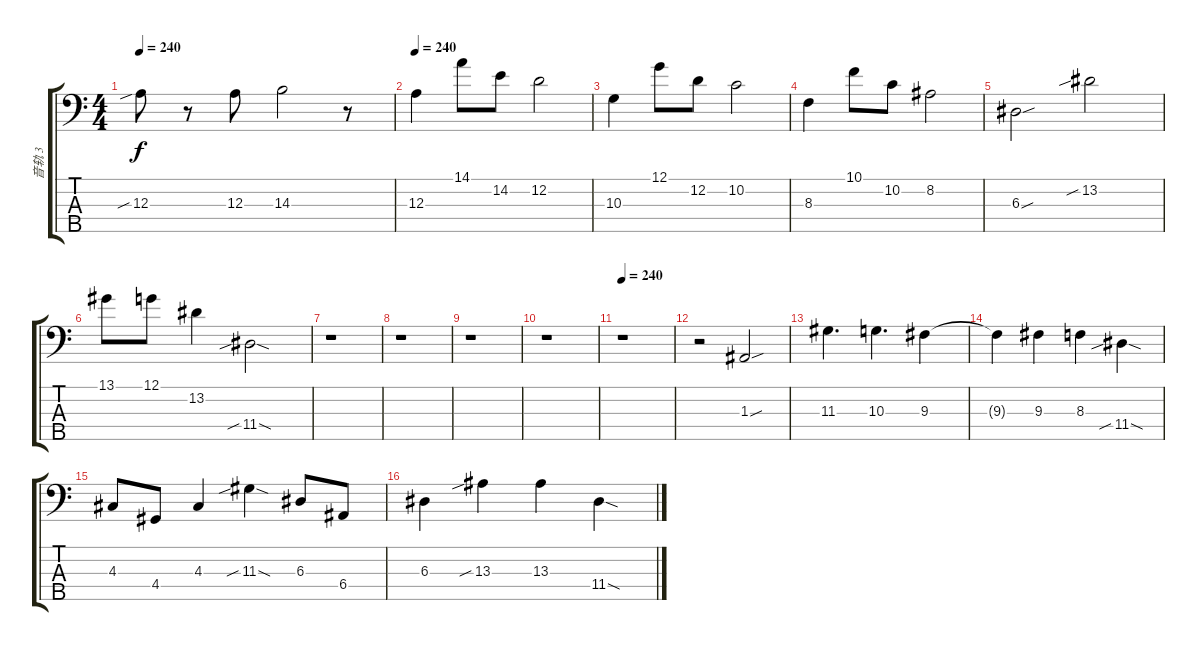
\track ("音轨 3" "音轨 3") {instrument electricbassfinger}
\staff {score tabs}
\tuning (G2 D2 A1 E1 B0) {hide}
\ts (4 4)
\tempo 240
\clef f4
\ks c
12.3{sib}.8{dy f} r.8 12.3.8 14.3.2 r.8 |
\tempo 240
12.3.4 14.1.8 14.2.8 12.2.2 |
10.3.4 12.1.8 12.2.8 10.2.2 |
8.3.4 10.1.8 10.2.8 8.2.2 |
6.3{sou}.2 13.2{sib}.2 |
13.1.8 12.1.8 13.2.4 11.4{sib sod}.2 |
r.1 |
r.1 |
r.1 |
r.1 |
\tempo 240
r.1 |
r.2 1.3{sou}.2 |
11.3.4{d} 10.3.4{d} 9.3.4 |
9.3{t}.4 9.3.4 8.3.4 11.4{sib sod}.4 |
4.3.8 4.4.8 4.3.4 11.3{sib sod}.4 6.3.8 6.4.8 |
6.3.4 13.3{sib}.4 13.3.4 11.4{sod}.4
